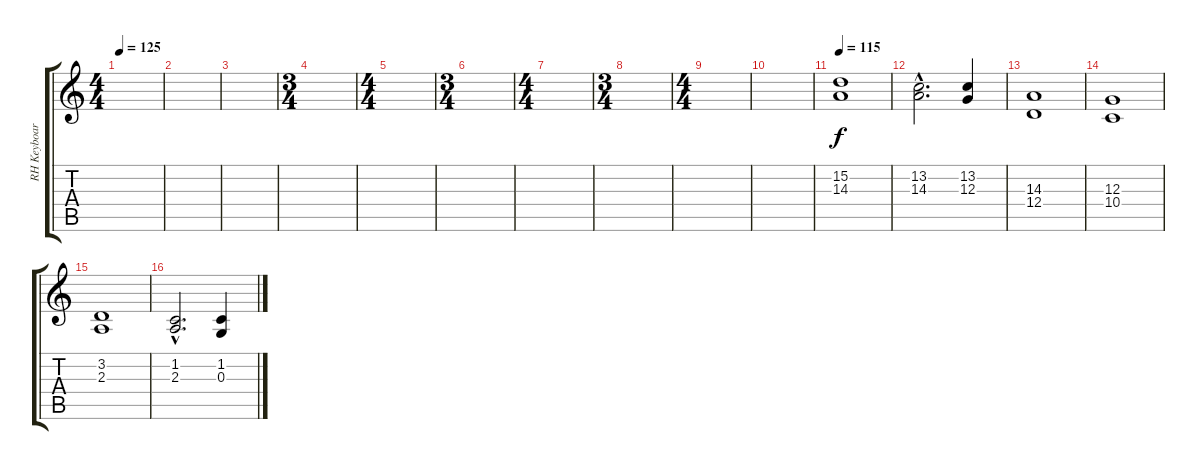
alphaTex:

\track ("RH Keyboard" "RH Keyboar") {instrument acousticgrandpiano}
\staff {score tabs}
\tuning (E4 B3 G3 D3 A2 E2) {hide}
\ts (4 4)
\tempo 125
\clef g2
\ks c
|
|
|
\ts (3 4)
|
\ts (4 4)
|
\ts (3 4)
|
\ts (4 4)
|
\ts (3 4)
|
\ts (4 4)
|
|
\tempo 115
(15.2 14.3).1{volume 12 instrument choiraahs} |
(13.2{hac} 14.3{hac}).2{d} (13.2 12.3).4 |
(14.3 12.4).1 |
(12.3 10.4).1 |
(3.2 2.3).1 |
(1.2{hac} 2.3{hac}).2{d} (1.2 0.3).4
